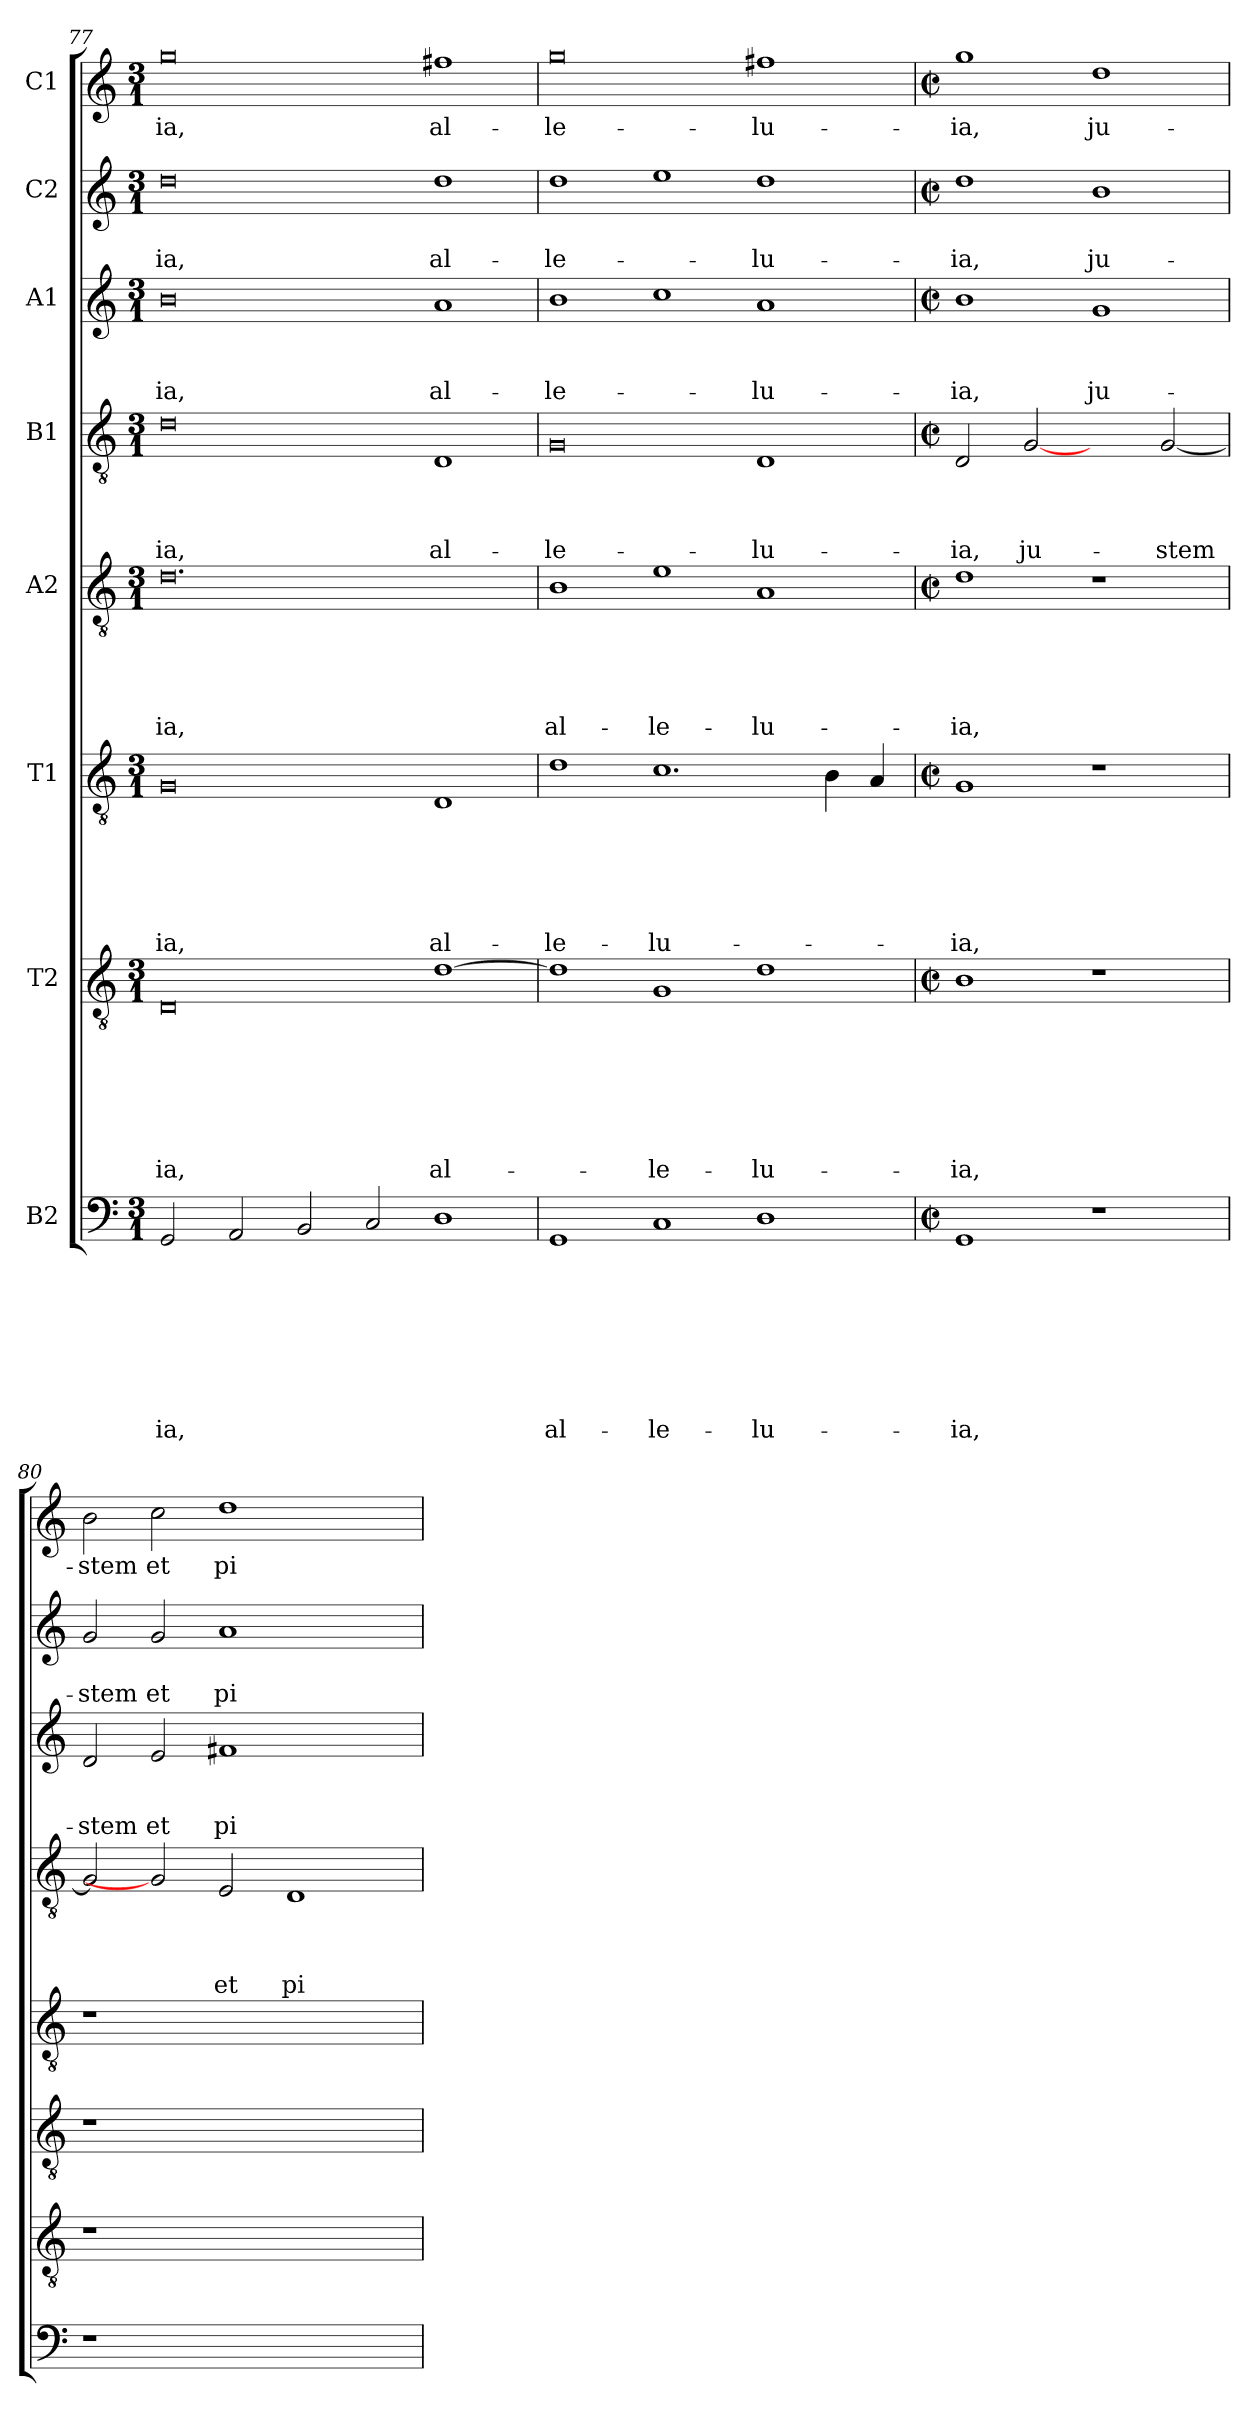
**kern	**text	**text	**text	**text	**text	**text	**text	**text	**kern	**text	**text	**text	**text	**text	**text	**text	**kern	**text	**text	**text	**text	**text	**text	**kern	**text	**text	**text	**text	**text	**kern	**text	**text	**text	**text	**kern	**text	**text	**text	**kern	**text	**text	**kern	**text
*part8	*part8	*part8	*part8	*part8	*part8	*part8	*part8	*part8	*part7	*part7	*part7	*part7	*part7	*part7	*part7	*part7	*part6	*part6	*part6	*part6	*part6	*part6	*part6	*part5	*part5	*part5	*part5	*part5	*part5	*part4	*part4	*part4	*part4	*part4	*part3	*part3	*part3	*part3	*part2	*part2	*part2	*part1	*part1
*staff8	*staff8	*staff8	*staff8	*staff8	*staff8	*staff8	*staff8	*staff8	*staff7	*staff7	*staff7	*staff7	*staff7	*staff7	*staff7	*staff7	*staff6	*staff6	*staff6	*staff6	*staff6	*staff6	*staff6	*staff5	*staff5	*staff5	*staff5	*staff5	*staff5	*staff4	*staff4	*staff4	*staff4	*staff4	*staff3	*staff3	*staff3	*staff3	*staff2	*staff2	*staff2	*staff1	*staff1
*I"B2	*	*	*	*	*	*	*	*	*I"T2	*	*	*	*	*	*	*	*I"T1	*	*	*	*	*	*	*I"A2	*	*	*	*	*	*I"B1	*	*	*	*	*I"A1	*	*	*	*I"C2	*	*	*I"C1	*
*clefF4	*	*	*	*	*	*	*	*	*clefGv2	*	*	*	*	*	*	*	*clefGv2	*	*	*	*	*	*	*clefGv2	*	*	*	*	*	*clefGv2	*	*	*	*	*clefG2	*	*	*	*clefG2	*	*	*clefG2	*
*k[]	*	*	*	*	*	*	*	*	*k[]	*	*	*	*	*	*	*	*k[]	*	*	*	*	*	*	*k[]	*	*	*	*	*	*k[]	*	*	*	*	*k[]	*	*	*	*k[]	*	*	*k[]	*
*C:	*	*	*	*	*	*	*	*	*C:	*	*	*	*	*	*	*	*C:	*	*	*	*	*	*	*C:	*	*	*	*	*	*C:	*	*	*	*	*C:	*	*	*	*C:	*	*	*C:	*
*M3/1	*	*	*	*	*	*	*	*	*M3/1	*	*	*	*	*	*	*	*M3/1	*	*	*	*	*	*	*M3/1	*	*	*	*	*	*M3/1	*	*	*	*	*M3/1	*	*	*	*M3/1	*	*	*M3/1	*
=77	=77	=77	=77	=77	=77	=77	=77	=77	=77	=77	=77	=77	=77	=77	=77	=77	=77	=77	=77	=77	=77	=77	=77	=77	=77	=77	=77	=77	=77	=77	=77	=77	=77	=77	=77	=77	=77	=77	=77	=77	=77	=77	=77
!	!	!	!	!	!	!	!	!LO:LY:b	!	!	!	!	!	!	!	!LO:LY:b	!	!	!	!	!	!	!LO:LY:b	!	!	!	!	!	!LO:LY:b	!	!	!	!	!LO:LY:b	!	!	!	!LO:LY:b	!	!	!LO:LY:b	!	!LO:LY:b
2GG/	.	.	.	.	.	.	.	-ia,	0D	.	.	.	.	.	.	-ia,	0G	.	.	.	.	.	-ia,	0.d	.	.	.	.	-ia,	0d	.	.	.	-ia,	0b	.	.	-ia,	0dd	.	-ia,	0gg	-ia,
2AA/	.	.	.	.	.	.	.	.	.	.	.	.	.	.	.	.	.	.	.	.	.	.	.	.	.	.	.	.	.	.	.	.	.	.	.	.	.	.	.	.	.	.	.
2BB/	.	.	.	.	.	.	.	.	.	.	.	.	.	.	.	.	.	.	.	.	.	.	.	.	.	.	.	.	.	.	.	.	.	.	.	.	.	.	.	.	.	.	.
2C/	.	.	.	.	.	.	.	.	.	.	.	.	.	.	.	.	.	.	.	.	.	.	.	.	.	.	.	.	.	.	.	.	.	.	.	.	.	.	.	.	.	.	.
!	!	!	!	!	!	!	!	!	!	!	!	!	!	!	!	!LO:LY:b	!	!	!	!	!	!	!LO:LY:b	!	!	!	!	!	!	!	!	!	!	!LO:LY:b	!	!	!	!LO:LY:b	!	!	!LO:LY:b	!	!LO:LY:b
1D	.	.	.	.	.	.	.	.	[1d	.	.	.	.	.	.	al-	1D	.	.	.	.	.	al-	.	.	.	.	.	.	1D	.	.	.	al-	1a	.	.	al-	1dd	.	al-	1ff#X	al-
=78	=78	=78	=78	=78	=78	=78	=78	=78	=78	=78	=78	=78	=78	=78	=78	=78	=78	=78	=78	=78	=78	=78	=78	=78	=78	=78	=78	=78	=78	=78	=78	=78	=78	=78	=78	=78	=78	=78	=78	=78	=78	=78	=78
!	!	!	!	!	!	!	!	!LO:LY:b	!	!	!	!	!	!	!	!	!	!	!	!	!	!	!LO:LY:b	!	!	!	!	!	!LO:LY:b	!	!	!	!	!LO:LY:b	!	!	!	!LO:LY:b	!	!	!LO:LY:b	!	!LO:LY:b
1GG	.	.	.	.	.	.	.	al-	1d]	.	.	.	.	.	.	.	1d	.	.	.	.	.	-le-	1B	.	.	.	.	al-	0G	.	.	.	-le-	1b	.	.	-le-	1dd	.	-le-	0gg	-le-
!	!	!	!	!	!	!	!	!LO:LY:b	!	!	!	!	!	!	!	!LO:LY:b	!	!	!	!	!	!	!LO:LY:b	!	!	!	!	!	!LO:LY:b	!	!	!	!	!	!	!	!	!	!	!	!	!	!
1C	.	.	.	.	.	.	.	-le-	1G	.	.	.	.	.	.	-le-	1.c	.	.	.	.	.	-lu-	1e	.	.	.	.	-le-	.	.	.	.	.	1cc	.	.	.	1ee	.	.	.	.
!	!	!	!	!	!	!	!	!LO:LY:b	!	!	!	!	!	!	!	!LO:LY:b	!	!	!	!	!	!	!	!	!	!	!	!	!LO:LY:b	!	!	!	!	!LO:LY:b	!	!	!	!LO:LY:b	!	!	!LO:LY:b	!	!LO:LY:b
1D	.	.	.	.	.	.	.	-lu-	1d	.	.	.	.	.	.	-lu-	.	.	.	.	.	.	.	1A	.	.	.	.	-lu-	1D	.	.	.	-lu-	1a	.	.	-lu-	1dd	.	-lu-	1ff#X	-lu-
.	.	.	.	.	.	.	.	.	.	.	.	.	.	.	.	.	4B\	.	.	.	.	.	.	.	.	.	.	.	.	.	.	.	.	.	.	.	.	.	.	.	.	.	.
.	.	.	.	.	.	.	.	.	.	.	.	.	.	.	.	.	4A/	.	.	.	.	.	.	.	.	.	.	.	.	.	.	.	.	.	.	.	.	.	.	.	.	.	.
!!LO:PB:g=z
=79	=79	=79	=79	=79	=79	=79	=79	=79	=79	=79	=79	=79	=79	=79	=79	=79	=79	=79	=79	=79	=79	=79	=79	=79	=79	=79	=79	=79	=79	=79	=79	=79	=79	=79	=79	=79	=79	=79	=79	=79	=79	=79	=79
*M2/2	*	*	*	*	*	*	*	*	*M2/2	*	*	*	*	*	*	*	*M2/2	*	*	*	*	*	*	*M2/2	*	*	*	*	*	*M2/2	*	*	*	*	*M2/2	*	*	*	*M2/2	*	*	*M2/2	*
*met(c|)	*	*	*	*	*	*	*	*	*met(c|)	*	*	*	*	*	*	*	*met(c|)	*	*	*	*	*	*	*met(c|)	*	*	*	*	*	*met(c|)	*	*	*	*	*met(c|)	*	*	*	*met(c|)	*	*	*met(c|)	*
!	!	!	!	!	!	!	!	!LO:LY:b	!	!	!	!	!	!	!	!LO:LY:b	!	!	!	!	!	!	!LO:LY:b	!	!	!	!	!	!LO:LY:b	!	!	!	!	!LO:LY:b	!	!	!	!LO:LY:b	!	!	!LO:LY:b	!	!LO:LY:b
1GG	.	.	.	.	.	.	.	-ia,	1B	.	.	.	.	.	.	-ia,	1G	.	.	.	.	.	-ia,	1d	.	.	.	.	-ia,	2D/	.	.	.	-ia,	1b	.	.	-ia,	1dd	.	-ia,	1gg	-ia,
!	!	!	!	!	!	!	!	!	!	!	!	!	!	!	!	!	!	!	!	!	!	!	!	!	!	!	!	!	!	!	!	!	!	!LO:LY:b	!	!	!	!	!	!	!	!	!
.	.	.	.	.	.	.	.	.	.	.	.	.	.	.	.	.	.	.	.	.	.	.	.	.	.	.	.	.	.	[2G	.	.	.	ju-	.	.	.	.	.	.	.	.	.
!	!	!	!	!	!	!	!	!	!	!	!	!	!	!	!	!	!	!	!	!	!	!	!	!	!	!	!	!	!	!	!	!	!	!	!	!	!	!LO:LY:b	!	!	!LO:LY:b	!	!LO:LY:b
1r	.	.	.	.	.	.	.	.	1r	.	.	.	.	.	.	.	1r	.	.	.	.	.	.	1r	.	.	.	.	.	2ryy	.	.	.	.	1g	.	.	ju-	1b	.	ju-	1dd	ju-
!	!	!	!	!	!	!	!	!	!	!	!	!	!	!	!	!	!	!	!	!	!	!	!	!	!	!	!	!	!	!	!	!	!	!LO:LY:b	!	!	!	!	!	!	!	!	!
.	.	.	.	.	.	.	.	.	.	.	.	.	.	.	.	.	.	.	.	.	.	.	.	.	.	.	.	.	.	[2G/	.	.	.	-stem	.	.	.	.	.	.	.	.	.
=80	=80	=80	=80	=80	=80	=80	=80	=80	=80	=80	=80	=80	=80	=80	=80	=80	=80	=80	=80	=80	=80	=80	=80	=80	=80	=80	=80	=80	=80	=80	=80	=80	=80	=80	=80	=80	=80	=80	=80	=80	=80	=80	=80
!	!	!	!	!	!	!	!	!	!	!	!	!	!	!	!	!	!	!	!	!	!	!	!	!	!	!	!	!	!	!	!	!	!	!	!	!	!	!LO:LY:b	!	!	!LO:LY:b	!	!LO:LY:b
1r	.	.	.	.	.	.	.	.	1r	.	.	.	.	.	.	.	1r	.	.	.	.	.	.	1r	.	.	.	.	.	2G/]	.	.	.	.	2d/	.	.	-stem	2g/	.	-stem	2b\	-stem
!	!	!	!	!	!	!	!	!	!	!	!	!	!	!	!	!	!	!	!	!	!	!	!	!	!	!	!	!	!	!	!	!	!	!	!	!	!	!LO:LY:b	!	!	!LO:LY:b	!	!LO:LY:b
.	.	.	.	.	.	.	.	.	.	.	.	.	.	.	.	.	.	.	.	.	.	.	.	.	.	.	.	.	.	2G]	.	.	.	.	2e/	.	.	et	2g/	.	et	2cc\	et
!	!	!	!	!	!	!	!	!	!	!	!	!	!	!	!	!	!	!	!	!	!	!	!	!	!	!	!	!	!	!	!	!	!	!LO:LY:b	!	!	!	!LO:LY:b	!	!	!LO:LY:b	!	!LO:LY:b
1.ryy	.	.	.	.	.	.	.	.	1.ryy	.	.	.	.	.	.	.	1.ryy	.	.	.	.	.	.	1.ryy	.	.	.	.	.	2E/	.	.	.	et	1f#X	.	.	pi-	1a	.	pi-	1dd	pi-
!	!	!	!	!	!	!	!	!	!	!	!	!	!	!	!	!	!	!	!	!	!	!	!	!	!	!	!	!	!	!	!	!	!	!LO:LY:b	!	!	!	!	!	!	!	!	!
.	.	.	.	.	.	.	.	.	.	.	.	.	.	.	.	.	.	.	.	.	.	.	.	.	.	.	.	.	.	1D	.	.	.	pi-	.	.	.	.	.	.	.	.	.
.	.	.	.	.	.	.	.	.	.	.	.	.	.	.	.	.	.	.	.	.	.	.	.	.	.	.	.	.	.	.	.	.	.	.	2ryy	.	.	.	2ryy	.	.	2ryy	.
=	=	=	=	=	=	=	=	=	=	=	=	=	=	=	=	=	=	=	=	=	=	=	=	=	=	=	=	=	=	=	=	=	=	=	=	=	=	=	=	=	=	=	=
*-	*-	*-	*-	*-	*-	*-	*-	*-	*-	*-	*-	*-	*-	*-	*-	*-	*-	*-	*-	*-	*-	*-	*-	*-	*-	*-	*-	*-	*-	*-	*-	*-	*-	*-	*-	*-	*-	*-	*-	*-	*-	*-	*-
